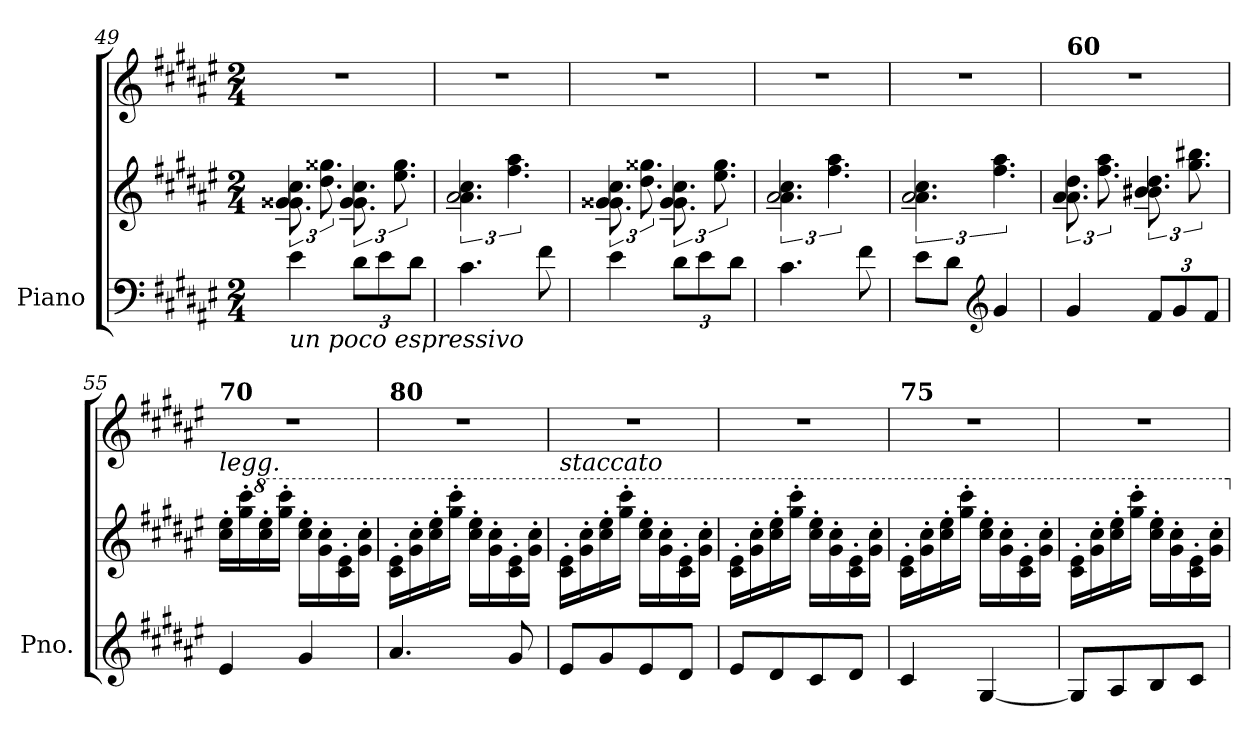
**kern	**kern	**kern
*part1	*part1	*part1
*staff3	*staff2	*staff1
*I"Piano	*	*
*I'Pno.	*	*
*clefF4	*clefG2	*clefG2
*k[f#c#g#d#a#e#]	*k[f#c#g#d#a#e#]	*k[f#c#g#d#a#e#]
*M2/4	*M2/4	*M2/4
=49	=49	=49
*	*^	*
!LO:TX:b:i:t=un poco espressivo	!	!	!
4e#\	12.g##X\ 12.cc#\	4g##~/	2r
.	12.dd#\ 12.gg##X\	.	.
*Xbrackettup	*	*	*
12d#\L	12.g##\ 12.cc#\	4g##~/	.
12e#\	.	.	.
.	12.ee#\ 12.gg##\	.	.
12d#\J	.	.	.
=50	=50	=50	=50
4.c#\	6.a#\ 6.cc#\	2a#~/	2r
.	6.ff#\ 6.aa#\	.	.
8f#\	.	.	.
=51	=51	=51	=51
4e#\	12.g##X\ 12.cc#\	4g##~/	2r
.	12.dd#\ 12.gg##X\	.	.
12d#\L	12.g##\ 12.cc#\	4g##~/	.
12e#\	.	.	.
.	12.ee#\ 12.gg##\	.	.
12d#\J	.	.	.
=52	=52	=52	=52
4.c#\	6.a#\ 6.cc#\	2a#~/	2r
.	6.ff#\ 6.aa#\	.	.
8f#\	.	.	.
=53	=53	=53	=53
8e#\L	6.a#\ 6.cc#\	2a#~/	2r
8d#\J	.	.	.
*clefG2	*	*	*
4g#/	6.ff#\ 6.aa#\	.	.
!!LO:LB:g=z
=54	=54	=54	=54
!	!	!	!LO:TX:a:B:t=60
4g#/	12.a#\ 12.dd#\	4a#~/	2r
.	12.ff#\ 12.aa#\	.	.
12f#/L	12.b#X\ 12.dd#\	4b#~/	.
12g#/	.	.	.
.	12.gg#\ 12.bb#X\	.	.
12f#/J	.	.	.
*	*v	*v	*
=55	=55	=55
!	!	!LO:TX:a:B:t=70
!	!LO:TX:a:i:t=legg.	!
4e#/	16cc#\' 16ee#\'LL	2r
.	16gg#\' 16ccc#\'	.
*	*8va	*
.	16ccc#\' 16eee#\'	.
.	16ggg#\' 16cccc#\'JJ	.
4g#/	16ccc#\' 16eee#\'LL	.
.	16gg#\' 16ccc#\'	.
.	16cc#\' 16ee#\'	.
.	16gg#\' 16ccc#\'JJ	.
=56	=56	=56
!	!	!LO:TX:a:B:t=80
4.a#/	16cc#\' 16ee#\'LL	2r
.	16gg#\' 16ccc#\'	.
.	16ccc#\' 16eee#\'	.
.	16ggg#\' 16cccc#\'JJ	.
.	16ccc#\' 16eee#\'LL	.
.	16gg#\' 16ccc#\'	.
8g#/	16cc#\' 16ee#\'	.
.	16gg#\' 16ccc#\'JJ	.
=57	=57	=57
!	!LO:TX:a:i:t=staccato	!
8e#/L	16cc#\' 16ee#\'LL	2r
.	16gg#\' 16ccc#\'	.
8g#/	16ccc#\' 16eee#\'	.
.	16ggg#\' 16cccc#\'JJ	.
8e#/	16ccc#\' 16eee#\'LL	.
.	16gg#\' 16ccc#\'	.
8d#/J	16cc#\' 16ee#\'	.
.	16gg#\' 16ccc#\'JJ	.
=58	=58	=58
8e#/L	16cc#\' 16ee#\'LL	2r
.	16gg#\' 16ccc#\'	.
8d#/	16ccc#\' 16eee#\'	.
.	16ggg#\' 16cccc#\'JJ	.
8c#/	16ccc#\' 16eee#\'LL	.
.	16gg#\' 16ccc#\'	.
8d#/J	16cc#\' 16ee#\'	.
.	16gg#\' 16ccc#\'JJ	.
!!LO:PB:g=z
=59	=59	=59
!	!	!LO:TX:a:B:t=75
4c#/	16cc#\' 16ee#\'LL	2r
.	16gg#\' 16ccc#\'	.
.	16ccc#\' 16eee#\'	.
.	16ggg#\' 16cccc#\'JJ	.
[4G#/	16ccc#\' 16eee#\'LL	.
.	16gg#\' 16ccc#\'	.
.	16cc#\' 16ee#\'	.
.	16gg#\' 16ccc#\'JJ	.
=60	=60	=60
8G#/L]	16cc#\' 16ee#\'LL	2r
.	16gg#\' 16ccc#\'	.
8A#/	16ccc#\' 16eee#\'	.
.	16ggg#\' 16cccc#\'JJ	.
8B/	16ccc#\' 16eee#\'LL	.
.	16gg#\' 16ccc#\'	.
8c#/J	16cc#\' 16ee#\'	.
.	16gg#\' 16ccc#\'JJ	.
*	*X8va	*
=	=	=
*-	*-	*-
